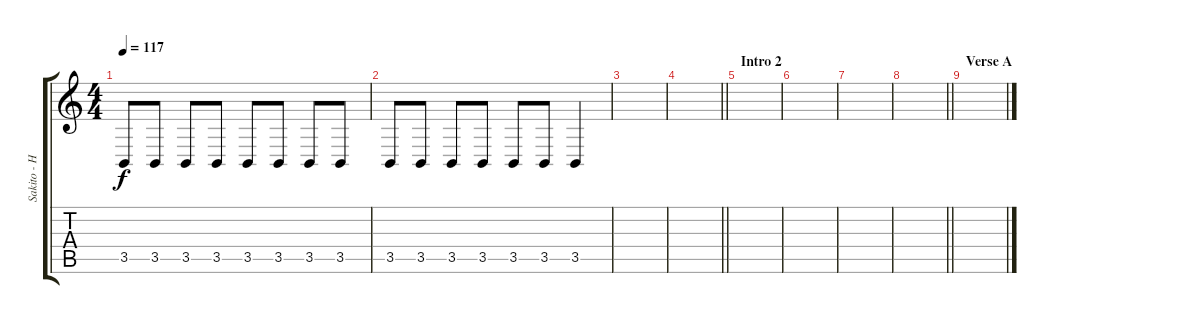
\track ("Sakito - Hot Whisper" "Sakito - H") {instrument lead6voice}
\staff {score tabs}
\tuning (Eb4 Bb3 Gb3 Db3 Ab2 Eb2) {hide}
\ts (4 4)
\tempo 117
\clef g2
\ks c
3.5.8{dy f balance 15} 3.5.8 3.5.8 3.5.8 3.5.8 3.5.8 3.5.8 3.5.8 |
3.5.8 3.5.8 3.5.8 3.5.8 3.5.8 3.5.8 3.5.4 |
|
\barLineRight lightlight
|
\section ("" "Intro 2")
|
|
|
\barLineRight lightlight
|
\section ("" "Verse A")
